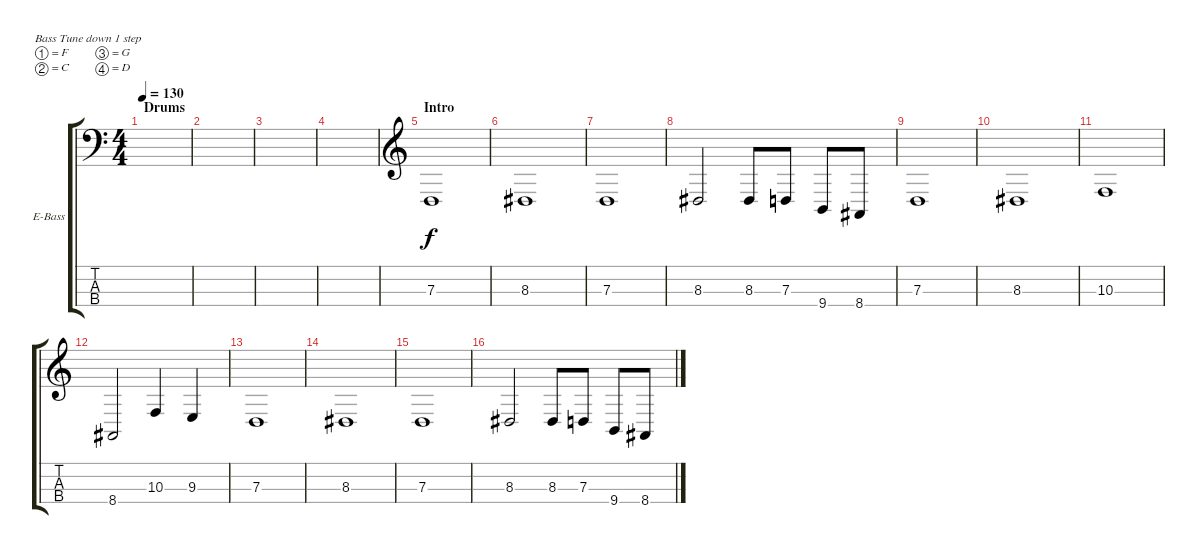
\defaultSystemsLayout 4
\bracketExtendMode groupsimilarinstruments
\firstSystemTrackNameOrientation horizontal
\otherSystemsTrackNameOrientation horizontal
\track ("Christian" "E-Bass") {instrument electricbassfinger}
\staff {score tabs}
\tuning (F2 C2 G1 D1)
\ts (4 4)
\section ("" "Drums")
\tempo 130
\clef f4
\scale
0.653631
\ks c
|
\scale
0.346369 |
\scale
0.5 |
\scale
0.5 |
\section ("" "Intro")
\clef g2
\scale
0.5 7.3.1 |
\scale
0.5 8.3.1 |
\scale
0.5 7.3.1 |
\scale
0.5 8.3.2 8.3.8 7.3.8 9.4.8 8.4.8 |
\scale
0.5 7.3.1 |
\scale
0.5 8.3.1 |
\scale
0.5 10.3.1 |
\scale
0.5 8.4.2 10.3.4 9.3.4 |
\scale
0.5 7.3.1 |
\scale
0.5 8.3.1 |
\scale
0.5 7.3.1 |
\scale
0.5 8.3.2 8.3.8 7.3.8 9.4.8 8.4.8
